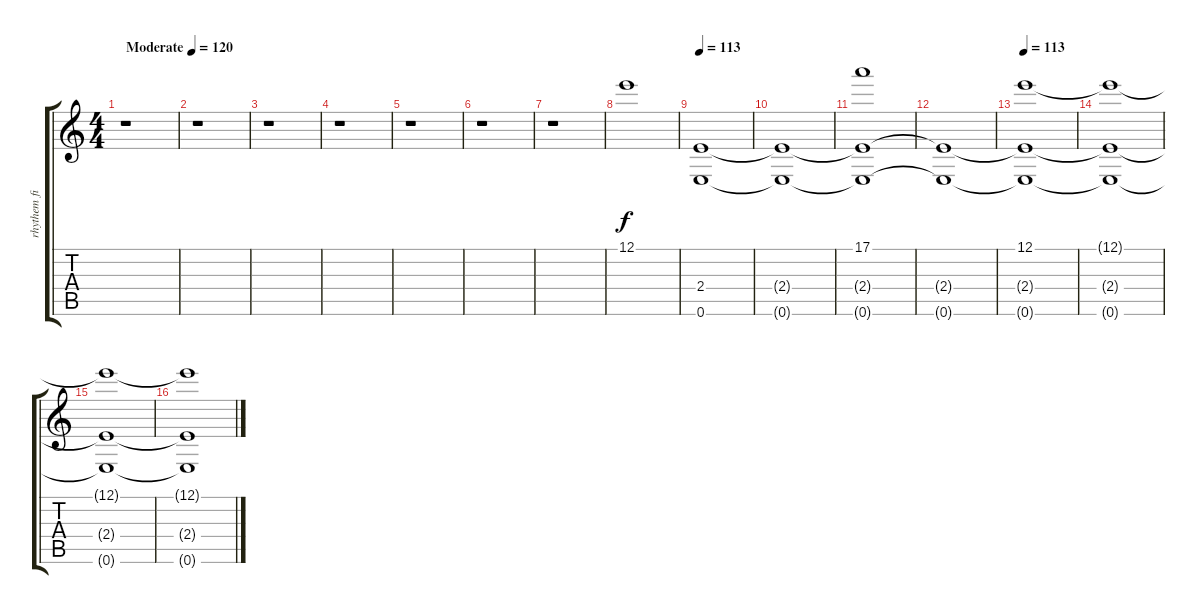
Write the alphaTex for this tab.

\track ("rhythem fill" "rhythem fi") {instrument overdrivenguitar}
\staff {score tabs}
\tuning (E4 B3 G3 D3 A2 E2) {hide}
\ts (4 4)
\tempo (120 "Moderate")
\tempo 113
\tempo (120 "Moderate")
\clef g2
\ks c
r.1{dy f instrument overdrivenguitar} |
r.1 |
r.1 |
r.1 |
r.1 |
r.1 |
r.1{volume 8} |
12.1.1{volume 3} |
\tempo 113
(2.4 0.6).1{volume 5} |
(2.4{t} 0.6{t}).1 |
(17.1 2.4{t} 0.6{t}).1{volume 8} |
(2.4{t} 0.6{t}).1 |
\tempo 113
(12.1 2.4{t} 0.6{t}).1{volume 11} |
(12.1{t} 2.4{t} 0.6{t}).1 |
(12.1{t} 2.4{t} 0.6{t}).1 |
(12.1{t} 2.4{t} 0.6{t}).1
